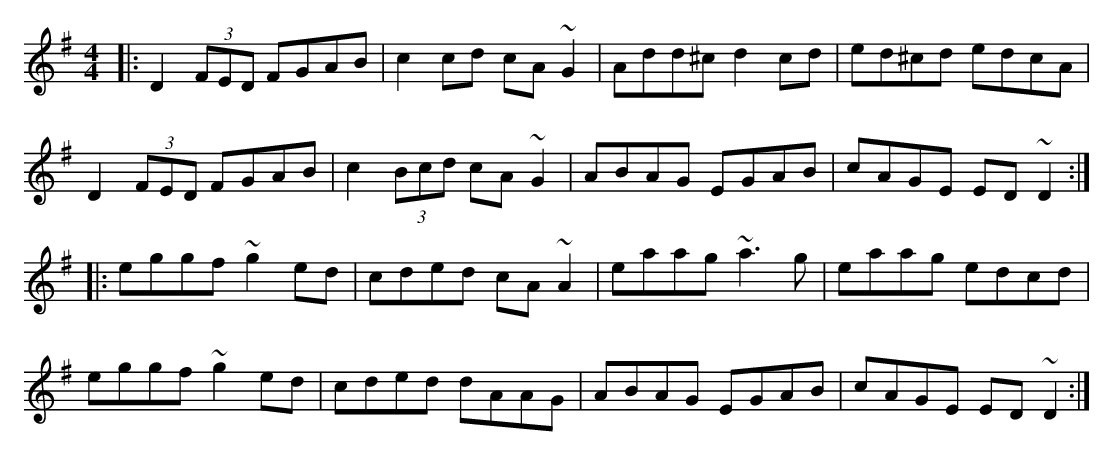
X:1
M:4/4
K:Dmix
|:D2 (3FED FGAB|c2cd cA ~G2|Add^c d2 cd|ed^cd edcA|
D2 (3FED FGAB|c2 (3Bcd cA ~G2|ABAG EGAB|cAGE ED ~D2:|
|:eggf ~g2 ed|cded cA ~A2|eaag ~a3g|eaag edcd|
eggf ~g2 ed|cded dAAG|ABAG EGAB|cAGE ED ~D2:|
